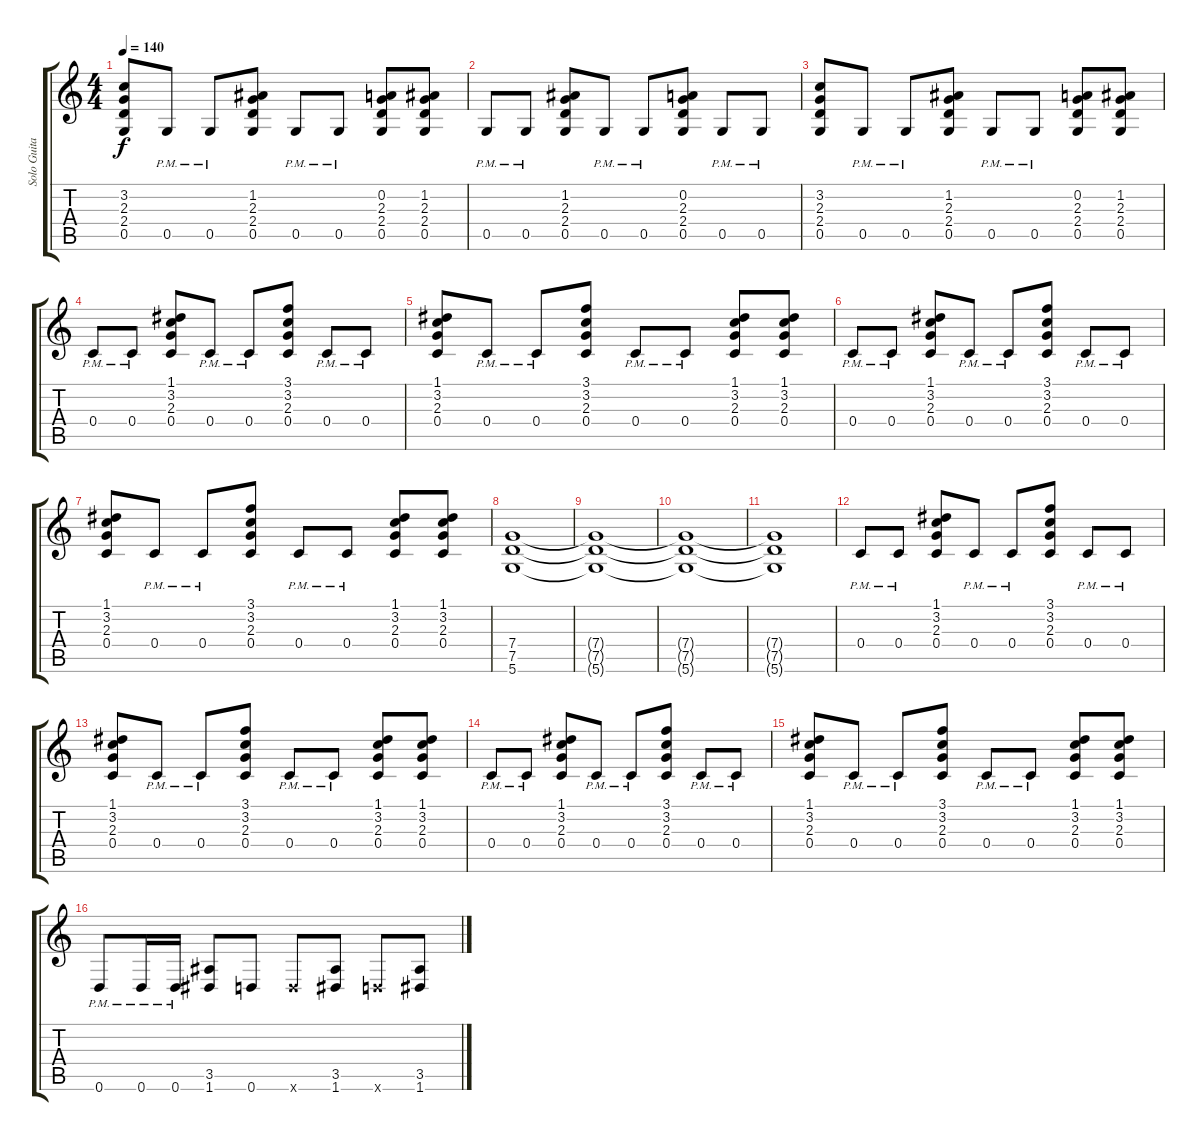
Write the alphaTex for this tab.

\track ("Solo Guitar" "Solo Guita") {instrument distortionguitar}
\staff {score tabs}
\tuning (D4 A3 F3 C3 G2 D2) {hide}
\ts (4 4)
\tempo 140
\clef g2
\ks c
(3.2 2.3 2.4 0.5).8{dy f} 0.5{pm}.8 0.5{pm}.8 (1.2 2.3 2.4 0.5).8 0.5{pm}.8 0.5{pm}.8 (0.2 2.3 2.4 0.5).8 (1.2 2.3 2.4 0.5).8 |
0.5{pm}.8 0.5{pm}.8 (1.2 2.3 2.4 0.5).8 0.5{pm}.8 0.5{pm}.8 (0.2 2.3 2.4 0.5).8 0.5{pm}.8 0.5{pm}.8 |
(3.2 2.3 2.4 0.5).8 0.5{pm}.8 0.5{pm}.8 (1.2 2.3 2.4 0.5).8 0.5{pm}.8 0.5{pm}.8 (0.2 2.3 2.4 0.5).8 (1.2 2.3 2.4 0.5).8 |
0.4{pm}.8 0.4{pm}.8 (1.1 3.2 2.3 0.4).8 0.4{pm}.8 0.4{pm}.8 (3.1 3.2 2.3 0.4).8 0.4{pm}.8 0.4{pm}.8 |
(1.1 3.2 2.3 0.4).8 0.4{pm}.8 0.4{pm}.8 (3.1 3.2 2.3 0.4).8 0.4{pm}.8 0.4{pm}.8 (1.1 3.2 2.3 0.4).8 (1.1 3.2 2.3 0.4).8 |
0.4{pm}.8 0.4{pm}.8 (1.1 3.2 2.3 0.4).8 0.4{pm}.8 0.4{pm}.8 (3.1 3.2 2.3 0.4).8 0.4{pm}.8 0.4{pm}.8 |
(1.1 3.2 2.3 0.4).8 0.4{pm}.8 0.4{pm}.8 (3.1 3.2 2.3 0.4).8 0.4{pm}.8 0.4{pm}.8 (1.1 3.2 2.3 0.4).8 (1.1 3.2 2.3 0.4).8 |
(7.4 7.5 5.6).1 |
(7.4{t} 7.5{t} 5.6{t}).1 |
(7.4{t} 7.5{t} 5.6{t}).1 |
(7.4{t} 7.5{t} 5.6{t}).1 |
0.4{pm}.8 0.4{pm}.8 (1.1 3.2 2.3 0.4).8 0.4{pm}.8 0.4{pm}.8 (3.1 3.2 2.3 0.4).8 0.4{pm}.8 0.4{pm}.8 |
(1.1 3.2 2.3 0.4).8 0.4{pm}.8 0.4{pm}.8 (3.1 3.2 2.3 0.4).8 0.4{pm}.8 0.4{pm}.8 (1.1 3.2 2.3 0.4).8 (1.1 3.2 2.3 0.4).8 |
0.4{pm}.8 0.4{pm}.8 (1.1 3.2 2.3 0.4).8 0.4{pm}.8 0.4{pm}.8 (3.1 3.2 2.3 0.4).8 0.4{pm}.8 0.4{pm}.8 |
(1.1 3.2 2.3 0.4).8 0.4{pm}.8 0.4{pm}.8 (3.1 3.2 2.3 0.4).8 0.4{pm}.8 0.4{pm}.8 (1.1 3.2 2.3 0.4).8 (1.1 3.2 2.3 0.4).8 |
0.6{pm}.8 0.6{pm}.16 0.6{pm}.16 (3.5 1.6).8 0.6.8 0.6{x}.8 (3.5 1.6).8 0.6{x}.8 (3.5 1.6).8
